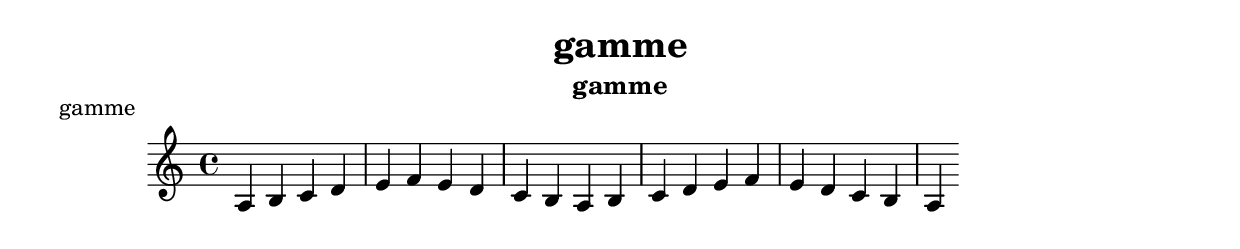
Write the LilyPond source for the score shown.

\version "2.16.0"  % necessary for upgrading to future LilyPond versions.

\header{
	title = "gamme"
	subtitle = "gamme"
}

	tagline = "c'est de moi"

\header{
	piece = "gamme"
}
\score{

\relative c' {
	\time 4/4
	\key c \major
	a b c d e f e d c b a b c d e f e d c b a
}
\layout{}
\midi{}
}
